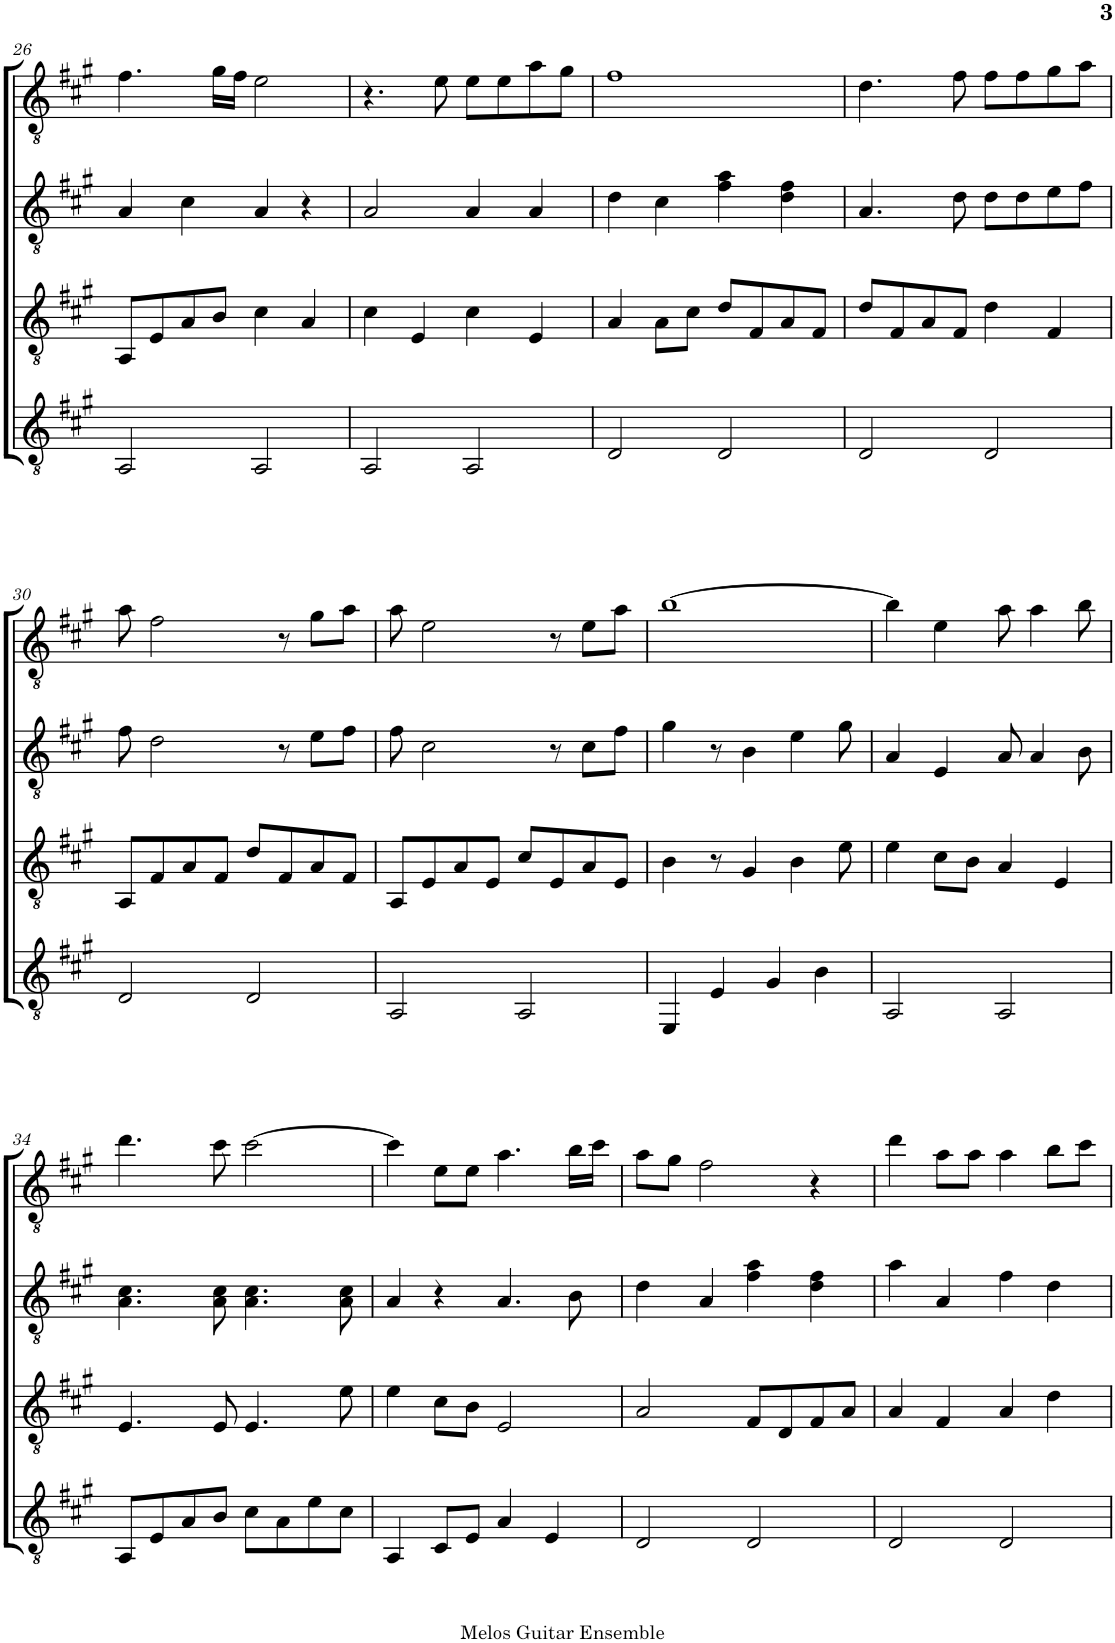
**kern	**kern	**kern	**kern
*part4	*part3	*part2	*part1
*staff4	*staff3	*staff2	*staff1
*I"Gt-4	*I"Gt-3	*I"Gt-2	*I"Gt-1
!!LO:PB:g=z
*clefGv2	*clefGv2	*clefGv2	*clefGv2
*k[f#c#g#]	*k[f#c#g#]	*k[f#c#g#]	*k[f#c#g#]
*M4/4	*M4/4	*M4/4	*M4/4
=26	=26	=26	=26
2AA/	8AA/L	4A/	4.f#\
.	8E/	.	.
.	8A/	4c#\	.
.	8B/J	.	16g#\LL
.	.	.	16f#\JJ
2AA/	4c#\	4A/	2e\
.	4A/	4r	.
=27	=27	=27	=27
2AA/	4c#\	2A/	4.r
.	4E/	.	.
.	.	.	8e\
2AA/	4c#\	4A/	8e\L
.	.	.	8e\
.	4E/	4A/	8a\
.	.	.	8g#\J
=28	=28	=28	=28
2D/	4A/	4d\	1f#
.	8A\L	4c#\	.
.	8c#\J	.	.
2D/	8d/L	4f#\ 4a\	.
.	8F#/	.	.
.	8A/	4d\ 4f#\	.
.	8F#/J	.	.
=29	=29	=29	=29
2D/	8d/L	4.A/	4.d\
.	8F#/	.	.
.	8A/	.	.
.	8F#/J	8d\	8f#\
2D/	4d\	8d\L	8f#\L
.	.	8d\	8f#\
.	4F#/	8e\	8g#\
.	.	8f#\J	8a\J
!!LO:LB:g=z
=30	=30	=30	=30
2D/	8AA/L	8f#\	8a\
.	8F#/	2d\	2f#\
.	8A/	.	.
.	8F#/J	.	.
2D/	8d/L	.	.
.	8F#/	8r	8r
.	8A/	8e\L	8g#\L
.	8F#/J	8f#\J	8a\J
=31	=31	=31	=31
2AA/	8AA/L	8f#\	8a\
.	8E/	2c#\	2e\
.	8A/	.	.
.	8E/J	.	.
2AA/	8c#/L	.	.
.	8E/	8r	8r
.	8A/	8c#\L	8e\L
.	8E/J	8f#\J	8a\J
=32	=32	=32	=32
4EE/	4B\	4g#\	[1b
4E/	8r	8r	.
.	4G#/	4B\	.
4G#/	.	.	.
.	4B\	4e\	.
4B\	.	.	.
.	8e\	8g#\	.
=33	=33	=33	=33
2AA/	4e\	4A/	4b\]
.	8c#\L	4E/	4e\
.	8B\J	.	.
2AA/	4A/	8A/	8a\
.	.	4A/	4a\
.	4E/	.	.
.	.	8B\	8b\
!!LO:LB:g=z
=34	=34	=34	=34
8AA/L	4.E/	4.A\ 4.c#\	4.dd\
8E/	.	.	.
8A/	.	.	.
8B/J	8E/	8A\ 8c#\	8cc#\
8c#\L	4.E/	4.A\ 4.c#\	[2cc#\
8A\	.	.	.
8e\	.	.	.
8c#\J	8e\	8A\ 8c#\	.
=35	=35	=35	=35
4AA/	4e\	4A/	4cc#\]
8C#/L	8c#\L	4r	8e\L
8E/J	8B\J	.	8e\J
4A/	2E/	4.A/	4.a\
4E/	.	.	.
.	.	8B\	16b\LL
.	.	.	16cc#\JJ
=36	=36	=36	=36
2D/	2A/	4d\	8a\L
.	.	.	8g#\J
.	.	4A/	2f#\
2D/	8F#/L	4f#\ 4a\	.
.	8D/	.	.
.	8F#/	4d\ 4f#\	4r
.	8A/J	.	.
=37	=37	=37	=37
2D/	4A/	4a\	4dd\
.	4F#/	4A/	8a\L
.	.	.	8a\J
2D/	4A/	4f#\	4a\
.	4d\	4d\	8b\L
.	.	.	8cc#\J
=	=	=	=
*-	*-	*-	*-
